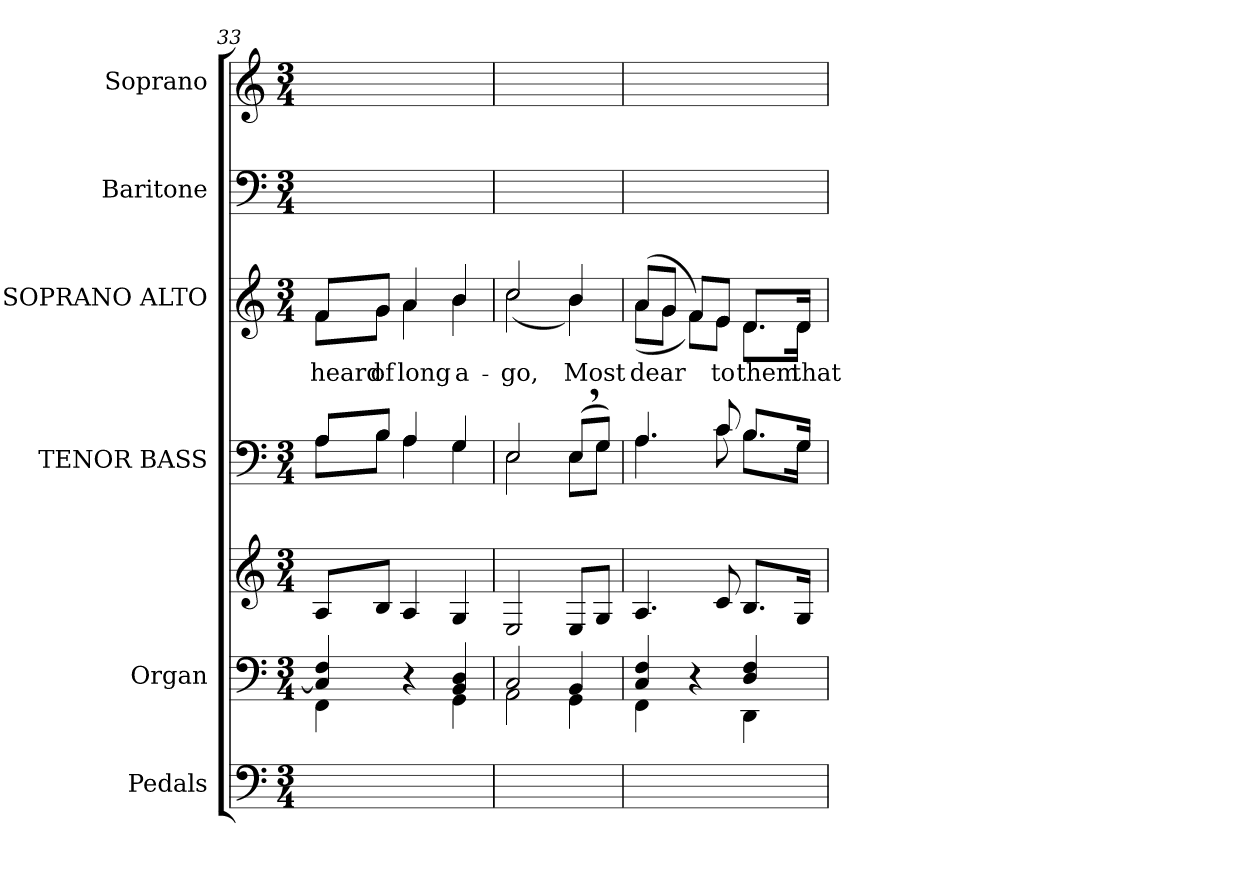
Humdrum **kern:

**kern	**kern	**kern	**kern	**kern	**text	**kern	**kern
*part6	*part5	*part5	*part4	*part3	*part3	*part2	*part1
*staff7	*staff6	*staff5	*staff4	*staff3	*staff3	*staff2	*staff1
*I"Pedals	*I"Organ	*	*I"TENOR BASS	*I"SOPRANO ALTO	*	*I"Baritone	*I"Soprano
*I'Ped.	*I'Org.	*	*I'B.	*I'S.	*	*I'Bar.	*I'S.
*clefF4	*clefF4	*clefG2	*clefF4	*clefG2	*	*clefF4	*clefG2
*k[]	*k[]	*k[]	*k[]	*k[]	*	*k[]	*k[]
*C:	*C:	*C:	*C:	*C:	*	*C:	*C:
*M3/4	*M3/4	*M3/4	*M3/4	*M3/4	*	*M3/4	*M3/4
=33	=33	=33	=33	=33	=33	=33	=33
*	*^	*	*^	*^	*	*	*
!	!	!	!	!	!	!	!	!LO:LY:b:color=#000000	!	!LO:N:vis=1
2FFi/yy	4Ci/] 4Fi	4FFi\	8Ai/L	8Ai/L	8Ai\L	8fi/L	8fi\L	heard	8Ai\Lyy	2.ryy
!	!	!	!	!	!	!	!	!LO:LY:b:color=#000000	!	!
.	.	.	8Bi/J	8Bi/J	8Bi\J	8gi/J	8gi\J	of	8Bi\Jyy	.
!	!	!	!	!	!	!	!	!LO:LY:b:color=#000000	!	!
.	4r	4ryy	4Ai/	4Ai/	4Ai\	4ai/	4ai\	long	4Ai\yy	.
!	!	!	!	!	!	!	!	!LO:LY:b:color=#000000	!	!
4GGi/yy	4BBi/ 4Di	4GGi\	4Gi/	4Gi/	4Gi\	4bi/	4bi\	a-	4Gi\yy	.
!!LO:LB:g=z
=34	=34	=34	=34	=34	=34	=34	=34	=34	=34	=34
!	!	!	!	!	!	!	!	!LO:LY:b:color=#000000	!	!LO:N:vis=1
2AAi/yy	2Ci/	2AAi\	2Ei/	2Ei/	2Ei\	2cci/	(2cci\	-go,	2Ei\yy	2.ryy
!	!	!	!	!	!	!	!	!LO:LY:b:color=#000000	!	!
4GG,i/yy	4BBi/	4GGi\	8Ei/L	(8E,i/L	8Ei\L	4bi/	4bi\)	Most	(8E,i\Lyy	.
.	.	.	8Gi/J	8Gi/J)	8Gi\J	.	.	.	8Gi\Jyy)	.
=35	=35	=35	=35	=35	=35	=35	=35	=35	=35	=35
!	!	!	!	!	!	!	!	!LO:LY:b:color=#000000	!	!LO:N:vis=1
4FFi/yy	4Ci/ 4Fi	4FFi\	4.Ai/	4.Ai/	4.Ai\	(8ai/L	(8ai\L	dear	4.Ai\yy	2.ryy
.	.	.	.	.	.	8gi/J	8gi\J	.	.	.
4ryy	4r	4ryy	.	.	.	8fi/L)	8fi\L)	.	.	.
!	!	!	!	!	!	!	!	!LO:LY:b:color=#000000	!	!
.	.	.	8ci/	8ci/	8ci\	8ei/J	8ei\J	to	8ci\yy	.
!	!	!	!	!	!	!	!	!LO:LY:b:color=#000000	!	!
4DDi/yy	4Di/ 4Fi	4DDi\	8.Bi/L	8.Bi/L	8.Bi\L	8.di/L	8.di\L	them	8.Bi\Lyy	.
!	!	!	!	!	!	!	!	!LO:LY:b:color=#000000	!	!
.	.	.	16Gi/Jk	16Gi/Jk	16Gi\Jk	16di/Jk	16di\Jk	that	16Gi\Jkyy	.
*	*	*	*	*v	*v	*	*	*	*	*
*	*v	*v	*	*	*v	*v	*	*	*
=	=	=	=	=	=	=	=
*-	*-	*-	*-	*-	*-	*-	*-
